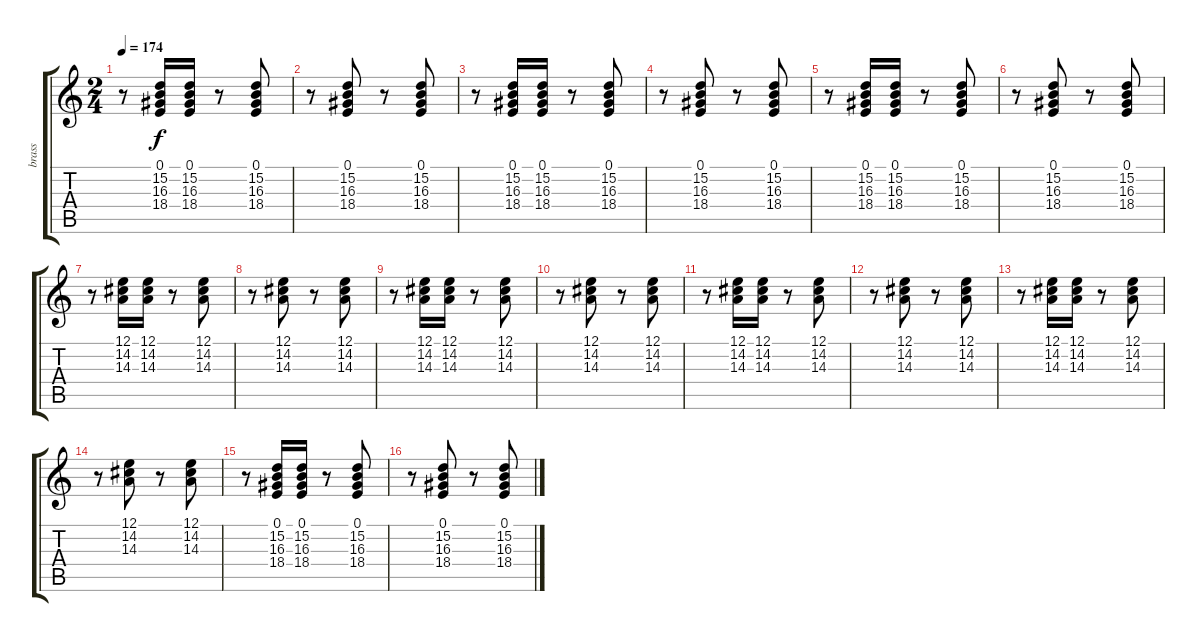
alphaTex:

\track ("brass" "brass") {instrument brasssection}
\staff {score tabs}
\tuning (E4 B3 G3 D3 A2 E2) {hide}
\ts (2 4)
\tempo 174
\clef g2
\ks c
r.8{dy f} (0.1 15.2 16.3 18.4).16 (0.1 15.2 16.3 18.4).16 r.8 (0.1 15.2 16.3 18.4).8 |
r.8 (0.1 15.2 16.3 18.4).8 r.8 (0.1 15.2 16.3 18.4).8 |
r.8 (0.1 15.2 16.3 18.4).16 (0.1 15.2 16.3 18.4).16 r.8 (0.1 15.2 16.3 18.4).8 |
r.8 (0.1 15.2 16.3 18.4).8 r.8 (0.1 15.2 16.3 18.4).8 |
r.8 (0.1 15.2 16.3 18.4).16 (0.1 15.2 16.3 18.4).16 r.8 (0.1 15.2 16.3 18.4).8 |
r.8 (0.1 15.2 16.3 18.4).8 r.8 (0.1 15.2 16.3 18.4).8 |
r.8 (12.1 14.2 14.3).16 (12.1 14.2 14.3).16 r.8 (12.1 14.2 14.3).8 |
r.8 (12.1 14.2 14.3).8 r.8 (12.1 14.2 14.3).8 |
r.8 (12.1 14.2 14.3).16 (12.1 14.2 14.3).16 r.8 (12.1 14.2 14.3).8 |
r.8 (12.1 14.2 14.3).8 r.8 (12.1 14.2 14.3).8 |
r.8 (12.1 14.2 14.3).16 (12.1 14.2 14.3).16 r.8 (12.1 14.2 14.3).8 |
r.8 (12.1 14.2 14.3).8 r.8 (12.1 14.2 14.3).8 |
r.8 (12.1 14.2 14.3).16 (12.1 14.2 14.3).16 r.8 (12.1 14.2 14.3).8 |
r.8 (12.1 14.2 14.3).8 r.8 (12.1 14.2 14.3).8 |
r.8 (0.1 15.2 16.3 18.4).16 (0.1 15.2 16.3 18.4).16 r.8 (0.1 15.2 16.3 18.4).8 |
r.8 (0.1 15.2 16.3 18.4).8 r.8 (0.1 15.2 16.3 18.4).8
